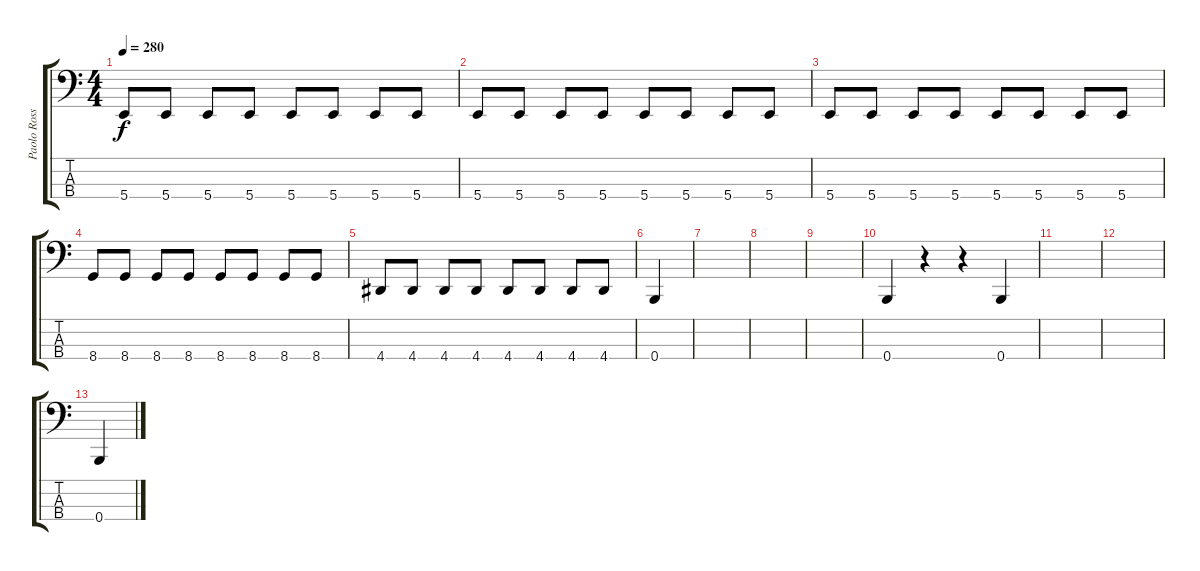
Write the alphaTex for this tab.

\track ("Paolo Rossi" "Paolo Ross") {instrument fretlessbass}
\staff {score tabs}
\tuning (D2 A1 E1 B0) {hide}
\ts (4 4)
\tempo 280
\clef f4
\ks c
5.4.8{dy f} 5.4.8 5.4.8 5.4.8 5.4.8 5.4.8 5.4.8 5.4.8 |
5.4.8 5.4.8 5.4.8 5.4.8 5.4.8 5.4.8 5.4.8 5.4.8 |
5.4.8 5.4.8 5.4.8 5.4.8 5.4.8 5.4.8 5.4.8 5.4.8 |
8.4.8 8.4.8 8.4.8 8.4.8 8.4.8 8.4.8 8.4.8 8.4.8 |
4.4.8 4.4.8 4.4.8 4.4.8 4.4.8 4.4.8 4.4.8 4.4.8 |
0.4.4 |
|
|
|
0.4.4 r.4 r.4 0.4.4 |
|
|
0.4.4
